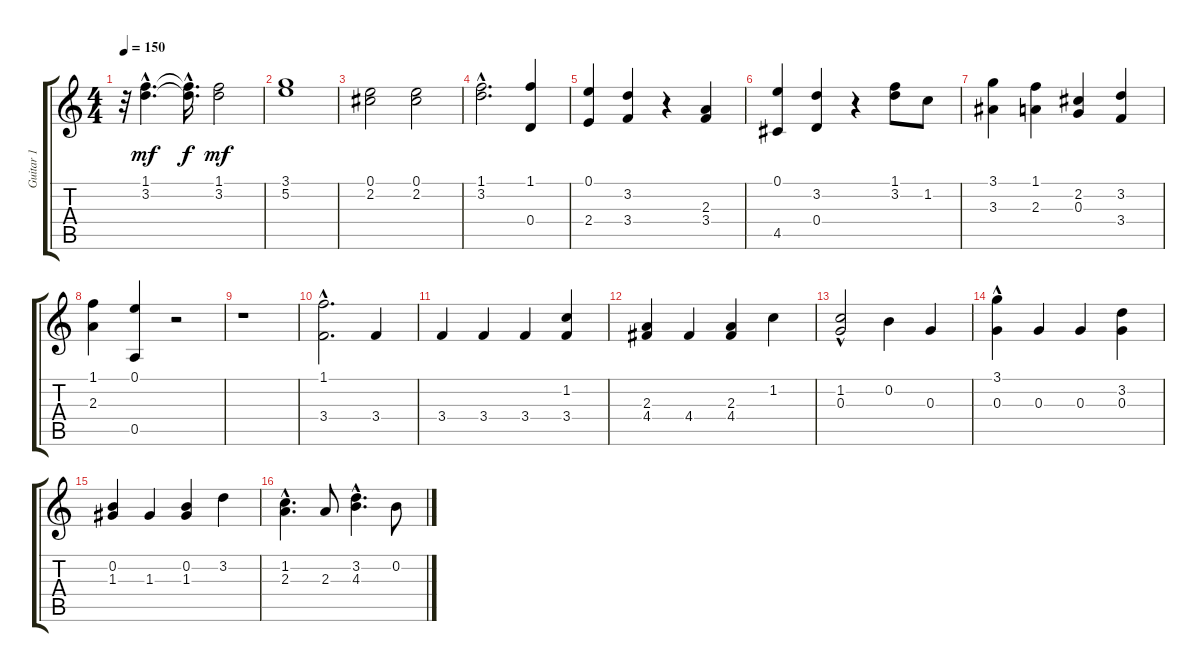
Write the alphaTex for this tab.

\track ("Guitar 1" "Guitar 1") {instrument acousticguitarnylon}
\staff {score tabs}
\tuning (E4 B3 G3 D3 A2 E2) {hide}
\ts (4 4)
\tempo 150
\clef g2
\ks c
r.32{dy mf instrument acousticguitarnylon} (1.1{hac} 3.2{hac}).4{d} (1.1{hac t} 3.2{hac t}).16{d dy f} (1.1 3.2).2{dy mf} |
(3.1 5.2).1 |
(0.1 2.2).2 (0.1 2.2).2 |
(1.1{hac} 3.2{hac}).2{d} (1.1 0.4).4 |
(0.1 2.4).4 (3.2 3.4).4 r.4 (2.3 3.4).4 |
(0.1 4.5).4 (3.2 0.4).4 r.4 (1.1 3.2).8 1.2.8 |
(3.1 3.3).4 (1.1 2.3).4 (2.2 0.3).4 (3.2 3.4).4 |
(1.1 2.3).4 (0.1 0.5).4 r.2 |
r.1 |
(1.1 3.4{hac}).2{d} 3.4.4 |
3.4.4 3.4.4 3.4.4 (1.2 3.4).4 |
(2.3 4.4).4 4.4.4 (2.3 4.4).4 1.2.4 |
(1.2 0.3{hac}).2 0.2.4 0.3.4 |
(3.1{hac} 0.3).4 0.3.4 0.3.4 (3.2 0.3).4 |
(0.2 1.3).4 1.3.4 (0.2 1.3).4 3.2.4 |
(1.2{hac} 2.3{hac}).4{d} 2.3.8 (3.2{hac} 4.3{hac}).4{d} 0.2.8
